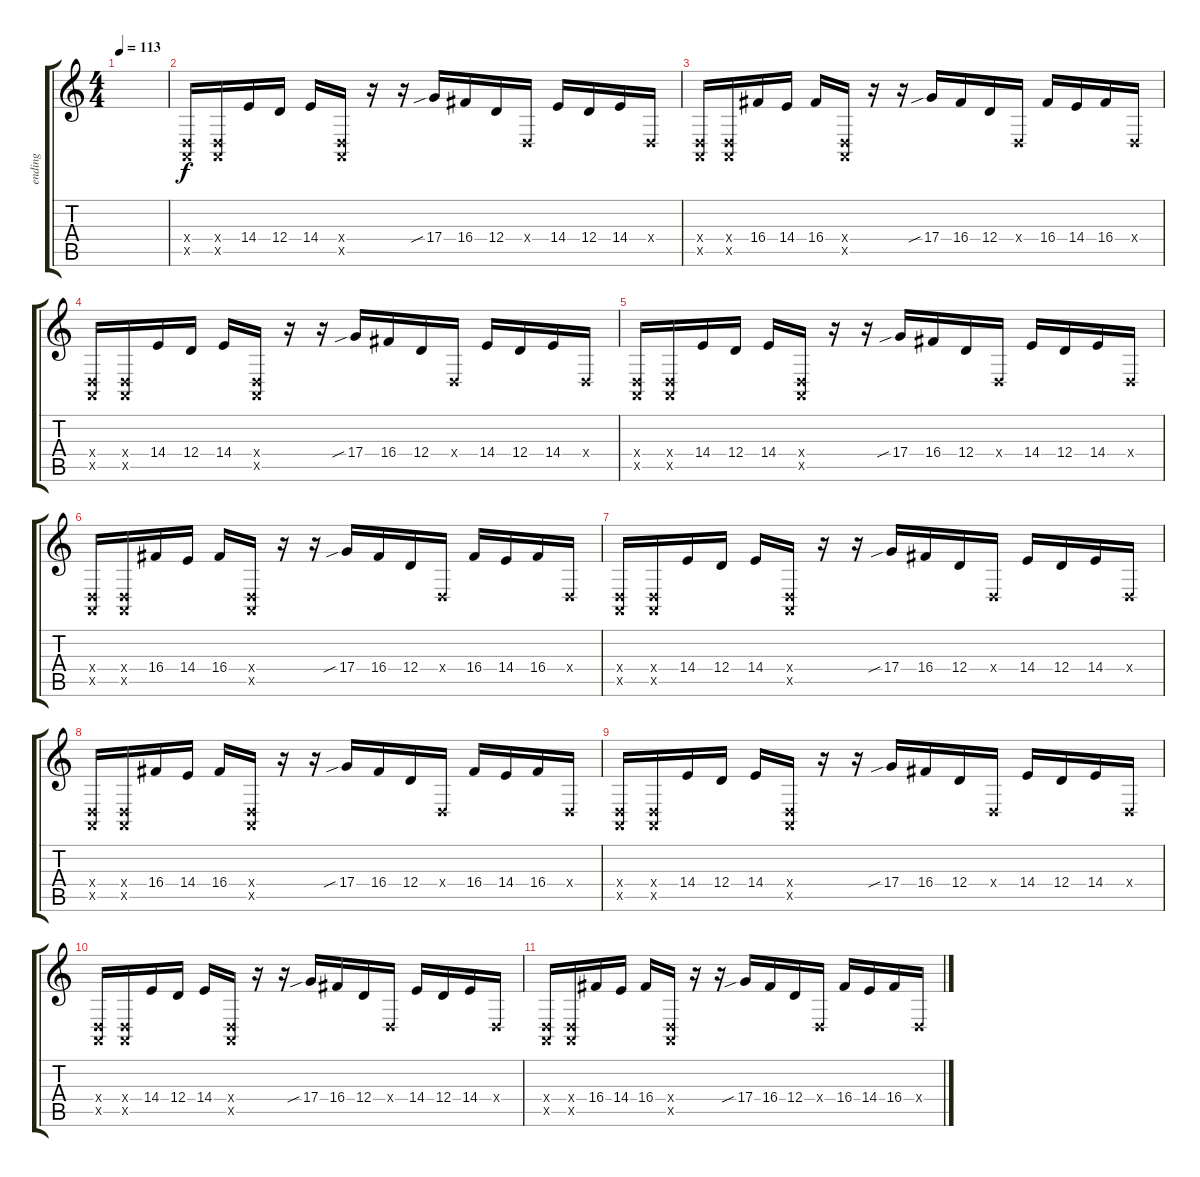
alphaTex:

\track ("ending" "ending") {instrument orchestralharp}
\staff {score tabs}
\tuning (E4 B3 G3 D3 A2 E2) {hide}
\ts (4 4)
\tempo 113
\clef g2
\ks c
|
(0.4{x} 0.5{x}).16 (0.4{x} 0.5{x}).16 14.4.16 12.4.16 14.4.16 (0.4{x} 0.5{x}).16 r.16 r.16 17.4{sib}.16 16.4.16 12.4.16 0.4{x}.16 14.4.16 12.4.16 14.4.16 0.4{x}.16 |
(0.4{x} 0.5{x}).16 (0.4{x} 0.5{x}).16 16.4.16 14.4.16 16.4.16 (0.4{x} 0.5{x}).16 r.16 r.16 17.4{sib}.16 16.4.16 12.4.16 0.4{x}.16 16.4.16 14.4.16 16.4.16 0.4{x}.16 |
(0.4{x} 0.5{x}).16 (0.4{x} 0.5{x}).16 14.4.16 12.4.16 14.4.16 (0.4{x} 0.5{x}).16 r.16 r.16 17.4{sib}.16 16.4.16 12.4.16 0.4{x}.16 14.4.16 12.4.16 14.4.16 0.4{x}.16 |
(0.4{x} 0.5{x}).16 (0.4{x} 0.5{x}).16 14.4.16 12.4.16 14.4.16 (0.4{x} 0.5{x}).16 r.16 r.16 17.4{sib}.16 16.4.16 12.4.16 0.4{x}.16 14.4.16 12.4.16 14.4.16 0.4{x}.16 |
(0.4{x} 0.5{x}).16 (0.4{x} 0.5{x}).16 16.4.16 14.4.16 16.4.16 (0.4{x} 0.5{x}).16 r.16 r.16 17.4{sib}.16 16.4.16 12.4.16 0.4{x}.16 16.4.16 14.4.16 16.4.16 0.4{x}.16 |
(0.4{x} 0.5{x}).16 (0.4{x} 0.5{x}).16 14.4.16 12.4.16 14.4.16 (0.4{x} 0.5{x}).16 r.16 r.16 17.4{sib}.16 16.4.16 12.4.16 0.4{x}.16 14.4.16 12.4.16 14.4.16 0.4{x}.16 |
(0.4{x} 0.5{x}).16{volume 0} (0.4{x} 0.5{x}).16 16.4.16 14.4.16 16.4.16 (0.4{x} 0.5{x}).16 r.16 r.16 17.4{sib}.16 16.4.16 12.4.16 0.4{x}.16 16.4.16 14.4.16 16.4.16 0.4{x}.16 |
(0.4{x} 0.5{x}).16 (0.4{x} 0.5{x}).16 14.4.16 12.4.16 14.4.16 (0.4{x} 0.5{x}).16 r.16 r.16 17.4{sib}.16 16.4.16 12.4.16 0.4{x}.16 14.4.16 12.4.16 14.4.16 0.4{x}.16 |
(0.4{x} 0.5{x}).16 (0.4{x} 0.5{x}).16 14.4.16 12.4.16 14.4.16 (0.4{x} 0.5{x}).16 r.16 r.16 17.4{sib}.16 16.4.16 12.4.16 0.4{x}.16 14.4.16 12.4.16 14.4.16 0.4{x}.16 |
(0.4{x} 0.5{x}).16 (0.4{x} 0.5{x}).16 16.4.16 14.4.16 16.4.16 (0.4{x} 0.5{x}).16 r.16 r.16 17.4{sib}.16 16.4.16 12.4.16 0.4{x}.16 16.4.16 14.4.16 16.4.16 0.4{x}.16
